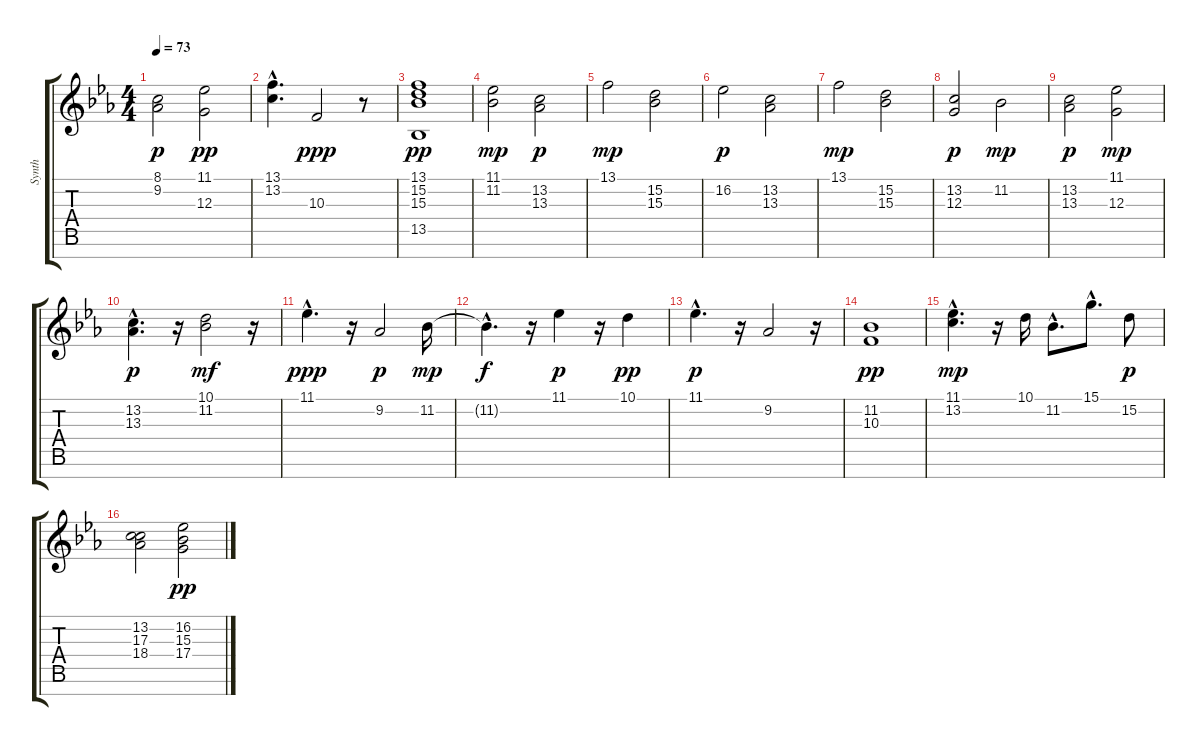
\track ("Synth" "Synth") {instrument stringensemble2}
\staff {score tabs}
\tuning (E4 B3 G3 D3 A2 E2 B1) {hide}
\ts (4 4)
\tempo 73
\clef g2
\ks eb
(8.1 9.2).2{dy p} (11.1 12.3).2{dy pp} |
(13.1{hac} 13.2{hac}).4{d} 10.3.2{dy ppp} r.8 |
(13.1 15.2 15.3 13.5).1{dy pp} |
(11.1 11.2).2{dy mp} (13.2 13.3).2{dy p} |
13.1.2{dy mp} (15.2 15.3).2 |
16.2.2{dy p} (13.2 13.3).2 |
13.1.2{dy mp} (15.2 15.3).2 |
(13.2 12.3).2{dy p} 11.2.2{dy mp} |
(13.2 13.3).2{dy p} (11.1 12.3).2{dy mp} |
(13.2{hac} 13.3{hac}).4{d dy p} r.16 (10.1 11.2).2{dy mf} r.16 |
11.1{hac}.4{d dy ppp} r.16 9.2.2{dy p} 11.2.16{dy mp} |
11.2{hac t}.4{d dy f} r.16 11.1.4{dy p} r.16 10.1.4{dy pp} |
11.1{hac}.4{d dy p} r.16 9.2.2 r.16 |
(11.2 10.3).1{dy pp} |
(11.1{hac} 13.2{hac}).4{d dy mp} r.16 10.1.16 11.2{hac}.8{d} 15.1{hac}.8{d} 15.2.8{dy p} |
(13.2 17.3 18.4).2 (16.2 15.3 17.4).2{dy pp}
